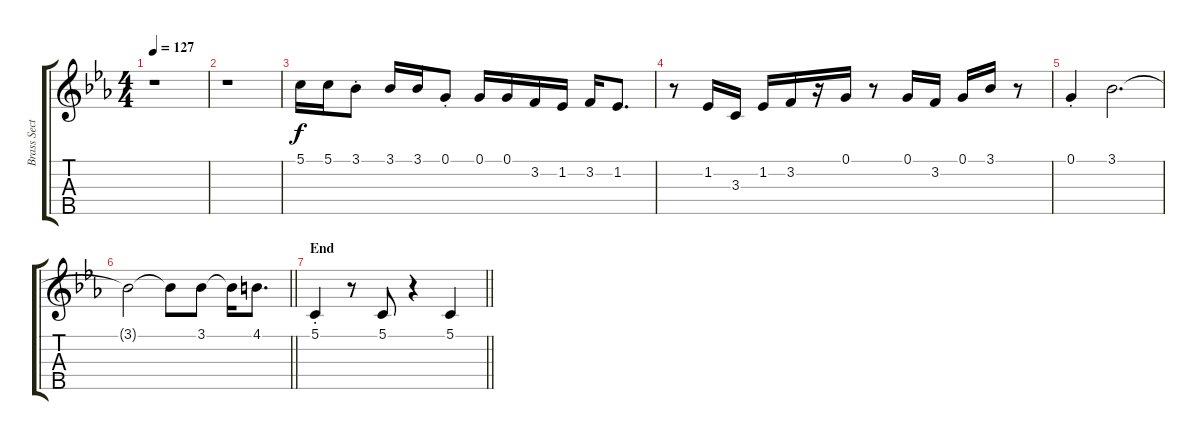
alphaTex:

\track ("Brass Section II" "Brass Sect") {instrument brasssection}
\staff {score tabs}
\tuning (G3 D3 A2 E2 B1) {hide}
\ts (4 4)
\tempo 127
\clef g2
\ks eb
r.1{dy f} |
r.1 |
5.1.16{ot 8vb} 5.1.16{ot 8vb} 3.1{st}.8{ot 8vb} 3.1.16{ot 8vb} 3.1.16{ot 8vb} 0.1{st}.8{ot 8vb} 0.1.16{ot 8vb} 0.1.16{ot 8vb} 3.2.16{ot 8vb} 1.2.16{ot 8vb} 3.2.16{ot 8vb} 1.2.8{d ot 8vb} |
r.8{ot 8vb} 1.2.16{ot 8vb} 3.3.16{ot 8vb} 1.2.16{ot 8vb} 3.2.16{ot 8vb} r.16{ot 8vb} 0.1.16{ot 8vb} r.8{ot 8vb} 0.1.16{ot 8vb} 3.2.16{ot 8vb} 0.1.16{ot 8vb} 3.1.16{ot 8vb} r.8{ot 8vb} |
0.1{st}.4{ot 8vb} 3.1.2{d ot 8vb} |
\barLineRight lightlight
3.1{t}.2{ot 8vb} 3.1{t}.8{ot 8vb} 3.1.8{ot 8vb} 3.1{t}.16{ot 8vb} 4.1.8{d ot 8vb} |
\section ("" "End")
\barLineRight lightlight
5.1{st}.4 r.8 5.1.8 r.4 5.1.4
